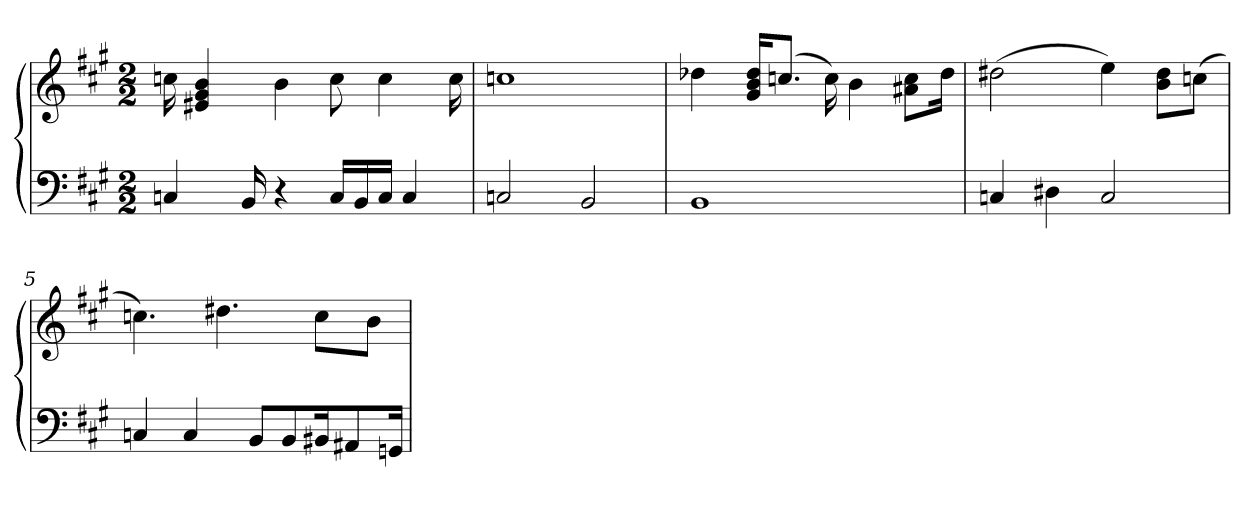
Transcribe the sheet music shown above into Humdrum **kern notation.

**kern	**kern
*part1	*part1
*staff2	*staff1
*clefF4	*clefG2
*k[f#c#g#]	*k[f#c#g#]
*M2/2	*M2/2
=1	=1
4Cn	16ccn
.	4e#X 4g# 4b
16BB	.
4r	4b
16C/LL	8cc
16BB/	.
16C/JJ	4cc
4C	.
.	16cc
=2	=2
2Cn	1ccn
2BB	.
=3	=3
1BB	4dd-X
.	16g#/ 16b/ 16dd-/KL
.	(8.ccn/J
.	16cc)
.	4b
.	8a#X\ 8cc\L
.	16dd-\Jk
=4	=4
4Cn	(2dd#X
4D#X	.
2C	4ee)
.	8b\ 8dd#\L
.	(8ccn\J
=5	=5
4Cn	4.ccn)
4C	.
.	4.dd#X
8BB/L	.
8BB/	.
16BB#X/K	8cc\L
8AA#X/	.
.	8b\J
16GGn/Jk	.
=	=
*-	*-
